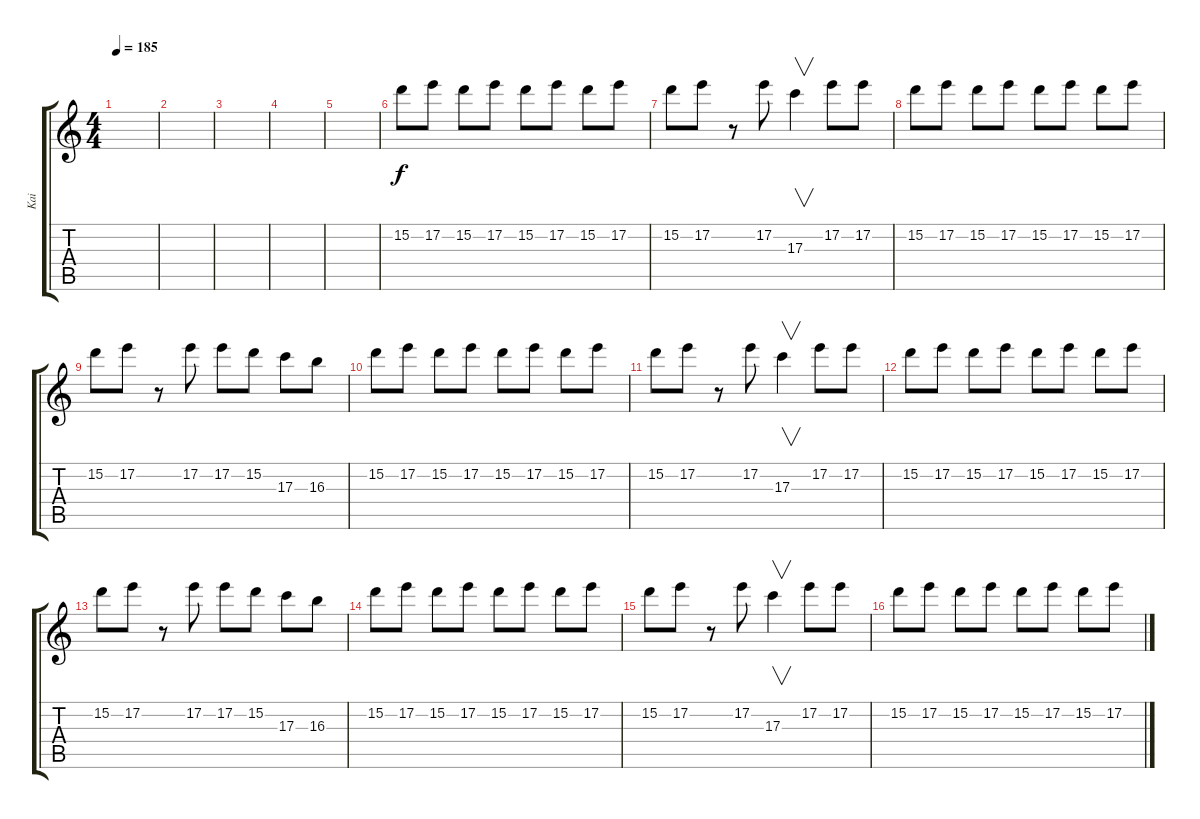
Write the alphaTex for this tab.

\track ("Kai" "Kai") {instrument overdrivenguitar}
\staff {score tabs}
\tuning (E4 B3 G3 D3 A2 E2) {hide}
\ts (4 4)
\tempo 185
\clef g2
\ks c
|
|
|
|
|
15.2.8 17.2.8 15.2.8 17.2.8 15.2.8 17.2.8 15.2.8 17.2.8 |
15.2.8 17.2.8 r.8 17.2.8 17.3.4{v} 17.2.8 17.2.8 |
15.2.8 17.2.8 15.2.8 17.2.8 15.2.8 17.2.8 15.2.8 17.2.8 |
15.2.8 17.2.8 r.8 17.2.8 17.2.8 15.2.8 17.3.8 16.3.8 |
15.2.8 17.2.8 15.2.8 17.2.8 15.2.8 17.2.8 15.2.8 17.2.8 |
15.2.8 17.2.8 r.8 17.2.8 17.3.4{v} 17.2.8 17.2.8 |
15.2.8 17.2.8 15.2.8 17.2.8 15.2.8 17.2.8 15.2.8 17.2.8 |
15.2.8 17.2.8 r.8 17.2.8 17.2.8 15.2.8 17.3.8 16.3.8 |
15.2.8 17.2.8 15.2.8 17.2.8 15.2.8 17.2.8 15.2.8 17.2.8 |
15.2.8 17.2.8 r.8 17.2.8 17.3.4{v} 17.2.8 17.2.8 |
15.2.8 17.2.8 15.2.8 17.2.8 15.2.8 17.2.8 15.2.8 17.2.8
